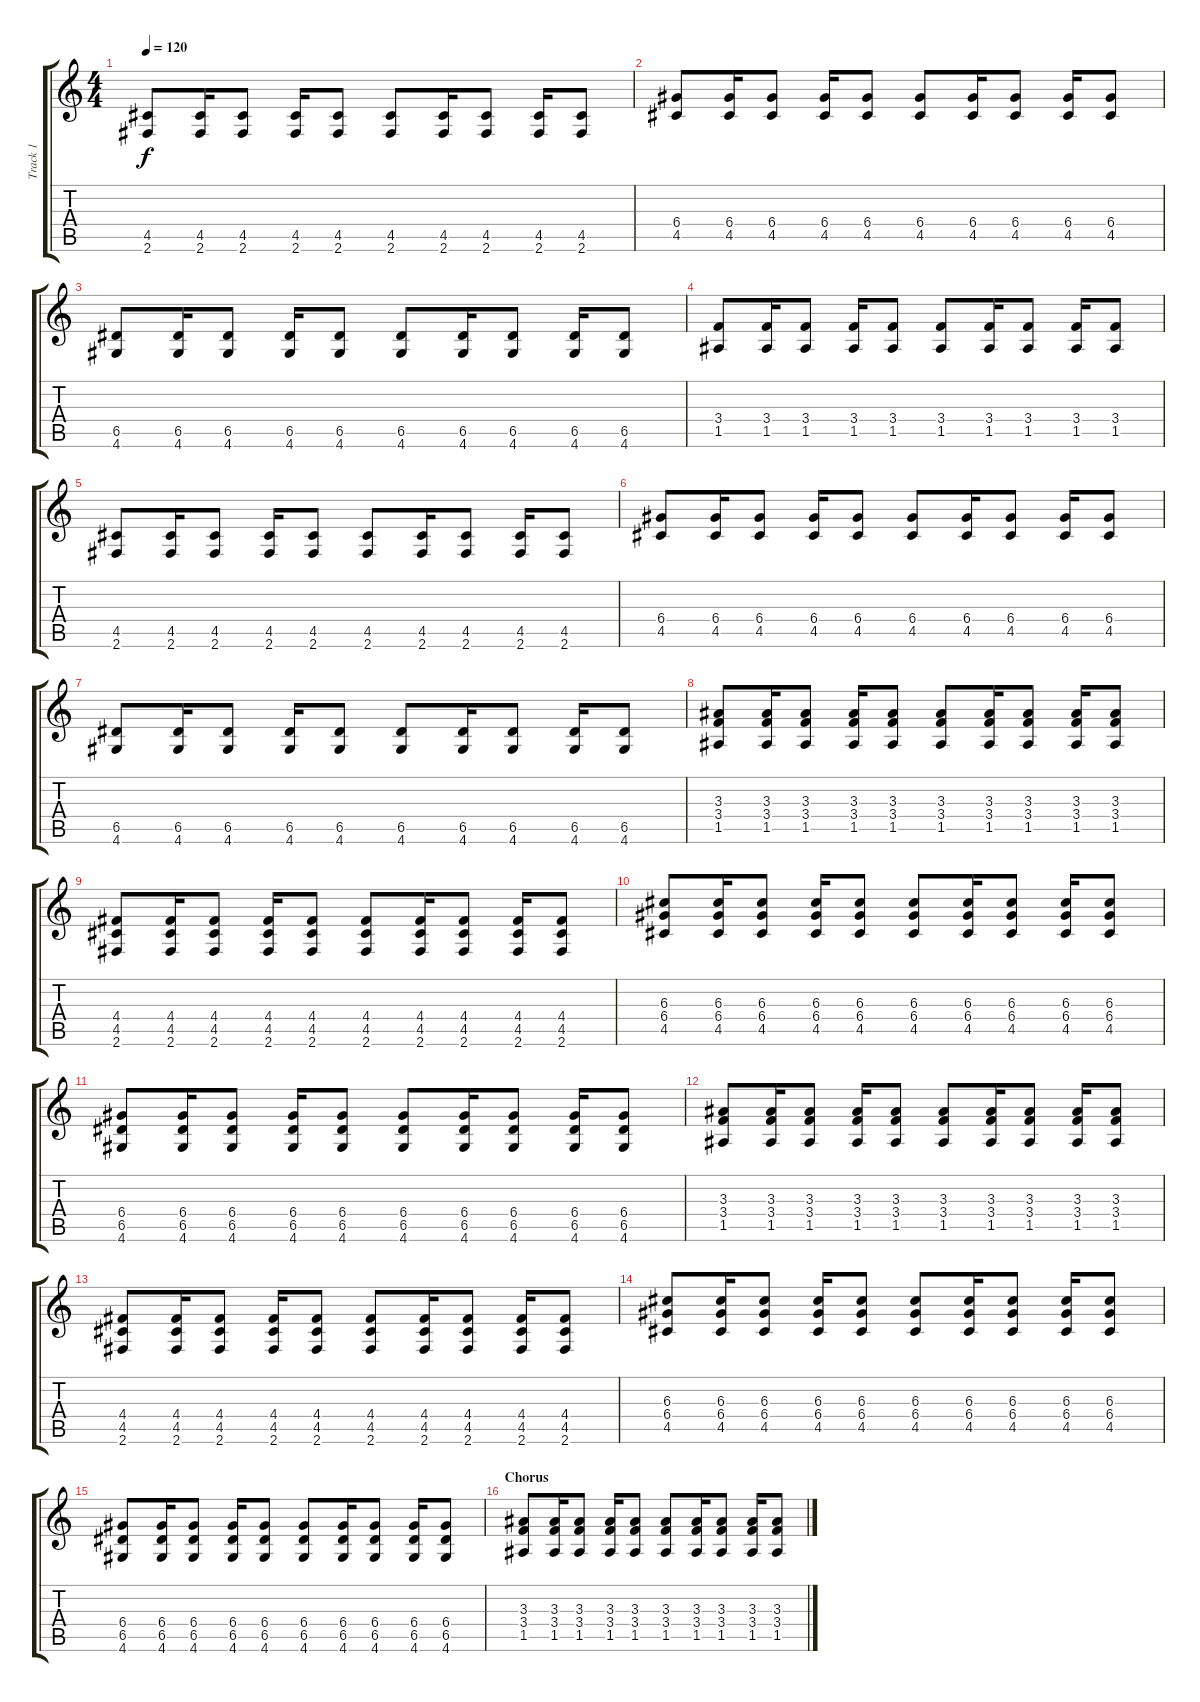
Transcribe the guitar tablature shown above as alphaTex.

\track ("Track 1" "Track 1") {instrument distortionguitar}
\staff {score tabs}
\tuning (E4 B3 G3 D3 A2 E2) {hide}
\ts (4 4)
\tempo 120
\clef g2
\ks c
(4.5 2.6).8{dy f} (4.5 2.6).16 (4.5 2.6).8 (4.5 2.6).16 (4.5 2.6).8 (4.5 2.6).8 (4.5 2.6).16 (4.5 2.6).8 (4.5 2.6).16 (4.5 2.6).8 |
(6.4 4.5).8 (6.4 4.5).16 (6.4 4.5).8 (6.4 4.5).16 (6.4 4.5).8 (6.4 4.5).8 (6.4 4.5).16 (6.4 4.5).8 (6.4 4.5).16 (6.4 4.5).8 |
(6.5 4.6).8 (6.5 4.6).16 (6.5 4.6).8 (6.5 4.6).16 (6.5 4.6).8 (6.5 4.6).8 (6.5 4.6).16 (6.5 4.6).8 (6.5 4.6).16 (6.5 4.6).8 |
(3.4 1.5).8 (3.4 1.5).16 (3.4 1.5).8 (3.4 1.5).16 (3.4 1.5).8 (3.4 1.5).8 (3.4 1.5).16 (3.4 1.5).8 (3.4 1.5).16 (3.4 1.5).8 |
(4.5 2.6).8 (4.5 2.6).16 (4.5 2.6).8 (4.5 2.6).16 (4.5 2.6).8 (4.5 2.6).8 (4.5 2.6).16 (4.5 2.6).8 (4.5 2.6).16 (4.5 2.6).8 |
(6.4 4.5).8 (6.4 4.5).16 (6.4 4.5).8 (6.4 4.5).16 (6.4 4.5).8 (6.4 4.5).8 (6.4 4.5).16 (6.4 4.5).8 (6.4 4.5).16 (6.4 4.5).8 |
(6.5 4.6).8 (6.5 4.6).16 (6.5 4.6).8 (6.5 4.6).16 (6.5 4.6).8 (6.5 4.6).8 (6.5 4.6).16 (6.5 4.6).8 (6.5 4.6).16 (6.5 4.6).8 |
(3.3 3.4 1.5).8 (3.3 3.4 1.5).16 (3.3 3.4 1.5).8 (3.3 3.4 1.5).16 (3.3 3.4 1.5).8 (3.3 3.4 1.5).8 (3.3 3.4 1.5).16 (3.3 3.4 1.5).8 (3.3 3.4 1.5).16 (3.3 3.4 1.5).8 |
(4.4 4.5 2.6).8 (4.4 4.5 2.6).16 (4.4 4.5 2.6).8 (4.4 4.5 2.6).16 (4.4 4.5 2.6).8 (4.4 4.5 2.6).8 (4.4 4.5 2.6).16 (4.4 4.5 2.6).8 (4.4 4.5 2.6).16 (4.4 4.5 2.6).8 |
(6.3 6.4 4.5).8 (6.3 6.4 4.5).16 (6.3 6.4 4.5).8 (6.3 6.4 4.5).16 (6.3 6.4 4.5).8 (6.3 6.4 4.5).8 (6.3 6.4 4.5).16 (6.3 6.4 4.5).8 (6.3 6.4 4.5).16 (6.3 6.4 4.5).8 |
(6.4 6.5 4.6).8 (6.4 6.5 4.6).16 (6.4 6.5 4.6).8 (6.4 6.5 4.6).16 (6.4 6.5 4.6).8 (6.4 6.5 4.6).8 (6.4 6.5 4.6).16 (6.4 6.5 4.6).8 (6.4 6.5 4.6).16 (6.4 6.5 4.6).8 |
(3.3 3.4 1.5).8 (3.3 3.4 1.5).16 (3.3 3.4 1.5).8 (3.3 3.4 1.5).16 (3.3 3.4 1.5).8 (3.3 3.4 1.5).8 (3.3 3.4 1.5).16 (3.3 3.4 1.5).8 (3.3 3.4 1.5).16 (3.3 3.4 1.5).8 |
(4.4 4.5 2.6).8 (4.4 4.5 2.6).16 (4.4 4.5 2.6).8 (4.4 4.5 2.6).16 (4.4 4.5 2.6).8 (4.4 4.5 2.6).8 (4.4 4.5 2.6).16 (4.4 4.5 2.6).8 (4.4 4.5 2.6).16 (4.4 4.5 2.6).8 |
(6.3 6.4 4.5).8 (6.3 6.4 4.5).16 (6.3 6.4 4.5).8 (6.3 6.4 4.5).16 (6.3 6.4 4.5).8 (6.3 6.4 4.5).8 (6.3 6.4 4.5).16 (6.3 6.4 4.5).8 (6.3 6.4 4.5).16 (6.3 6.4 4.5).8 |
(6.4 6.5 4.6).8 (6.4 6.5 4.6).16 (6.4 6.5 4.6).8 (6.4 6.5 4.6).16 (6.4 6.5 4.6).8 (6.4 6.5 4.6).8 (6.4 6.5 4.6).16 (6.4 6.5 4.6).8 (6.4 6.5 4.6).16 (6.4 6.5 4.6).8 |
\section ("" "Chorus")
(3.3 3.4 1.5).8 (3.3 3.4 1.5).16 (3.3 3.4 1.5).8 (3.3 3.4 1.5).16 (3.3 3.4 1.5).8 (3.3 3.4 1.5).8 (3.3 3.4 1.5).16 (3.3 3.4 1.5).8 (3.3 3.4 1.5).16 (3.3 3.4 1.5).8
